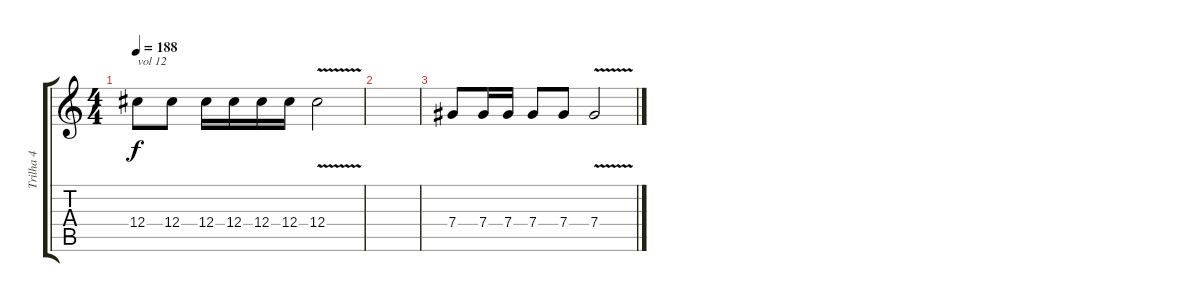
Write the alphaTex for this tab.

\track ("Trilha 4" "Trilha 4") {instrument overdrivenguitar}
\staff {score tabs}
\tuning (Eb4 Bb3 Gb3 Db3 Ab2 Eb2) {hide}
\ts (4 4)
\tempo 188
\clef g2
\ks c
12.4.8{txt "vol 12" dy f volume 12} 12.4.8 12.4.16 12.4.16 12.4.16 12.4.16 12.4{v}.2 |
|
7.4.8 7.4.16 7.4.16 7.4.8 7.4.8 7.4{v}.2
